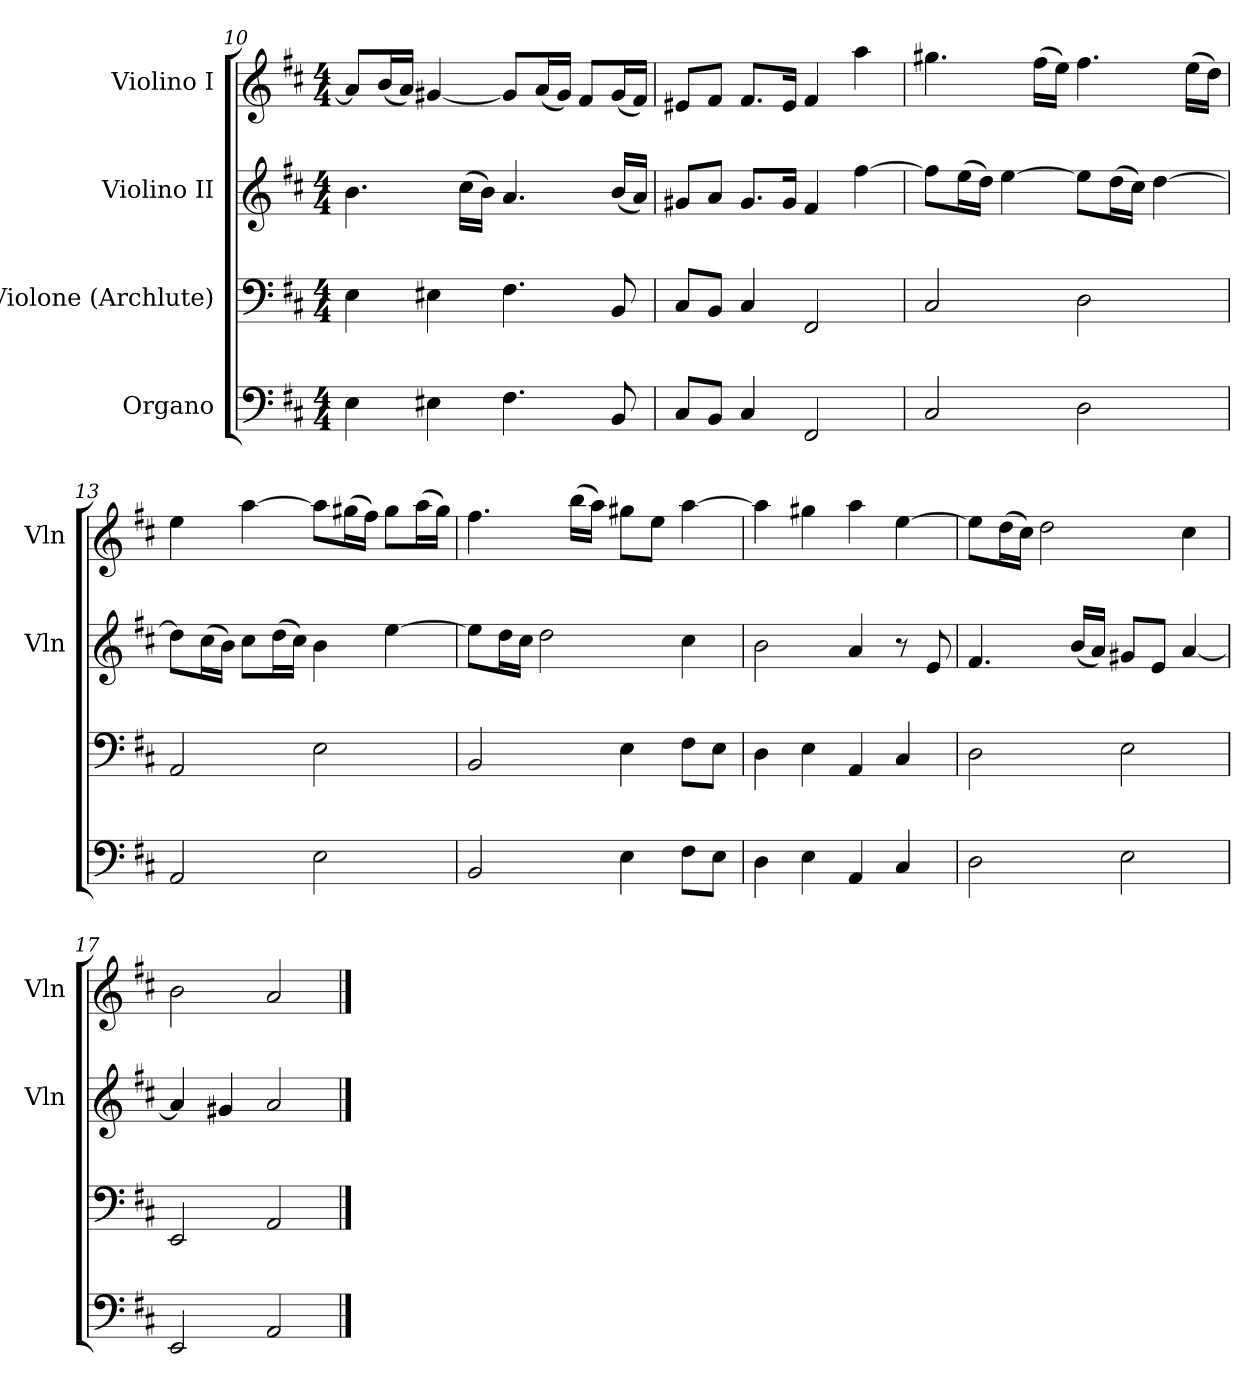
**kern	**kern	**kern	**kern
*part4	*part3	*part2	*part1
*staff4	*staff3	*staff2	*staff1
*I"Organo	*I"Violone (Archlute)	*I"Violino II	*I"Violino I
*	*	*I'Vln	*I'Vln
*clefF4	*clefF4	*clefG2	*clefG2
*k[f#c#]	*k[f#c#]	*k[f#c#]	*k[f#c#]
*M4/4	*M4/4	*M4/4	*M4/4
=10	=10	=10	=10
4E\	4E\	4.b\	8a/L]
.	.	.	(16b/L
.	.	.	16a/JJ)
4E#X\	4E#X\	.	[4g#X/
.	.	(16cc#\LL	.
.	.	16b\JJ)	.
4.F#\	4.F#\	4.a/	8g#/L]
.	.	.	(16a/L
.	.	.	16g#/JJ)
.	.	.	8f#/L
8BB/	8BB/	(16b/LL	(16g#/L
.	.	16a/JJ)	16f#/JJ)
=11	=11	=11	=11
8C#/L	8C#/L	8g#X/L	8e#X/L
8BB/J	8BB/J	8a/J	8f#/J
4C#/	4C#/	8.g#/L	8.f#/L
.	.	16g#/Jk	16e#/Jk
2FF#/	2FF#/	4f#/	4f#/
.	.	[4ff#\	4aa\
=12	=12	=12	=12
2C#/	2C#/	8ff#\L]	4.gg#X\
.	.	(16ee\L	.
.	.	16dd\JJ)	.
.	.	[4ee\	.
.	.	.	(16ff#\LL
.	.	.	16ee\JJ)
2D\	2D\	8ee\L]	4.ff#\
.	.	(16dd\L	.
.	.	16cc#\JJ)	.
.	.	[4dd\	.
.	.	.	(16ee\LL
.	.	.	16dd\JJ)
=13	=13	=13	=13
2AA/	2AA/	8dd\L]	4ee\
.	.	(16cc#\L	.
.	.	16b\JJ)	.
.	.	8cc#\L	[4aa\
.	.	(16dd\L	.
.	.	16cc#\JJ)	.
2E\	2E\	4b\	8aa\L]
.	.	.	(16gg#X\L
.	.	.	16ff#\JJ)
.	.	[4ee\	8gg#\L
.	.	.	(16aa\L
.	.	.	16gg#\JJ)
=14	=14	=14	=14
2BB/	2BB/	8ee\L]	4.ff#\
.	.	16dd\L	.
.	.	16cc#\JJ	.
.	.	2dd\	.
.	.	.	(16bb\LL
.	.	.	16aa\JJ)
4E\	4E\	.	8gg#X\L
.	.	.	8ee\J
8F#\L	8F#\L	4cc#\	[4aa\
8E\J	8E\J	.	.
=15	=15	=15	=15
4D\	4D\	2b\	4aa\]
4E\	4E\	.	4gg#X\
4AA/	4AA/	4a/	4aa\
4C#/	4C#/	8r	[4ee\
.	.	8e/	.
=16	=16	=16	=16
2D\	2D\	4.f#/	8ee\L]
.	.	.	(16dd\L
.	.	.	16cc#\JJ)
.	.	.	2dd\
.	.	(16b/LL	.
.	.	16a/JJ)	.
2E\	2E\	8g#X/L	.
.	.	8e/J	.
.	.	[4a/	4cc#\
=17	=17	=17	=17
2EE/	2EE/	4a/]	2b\
.	.	4g#X/	.
2AA/	2AA/	2a/	2a/
==	==	==	==
*-	*-	*-	*-
